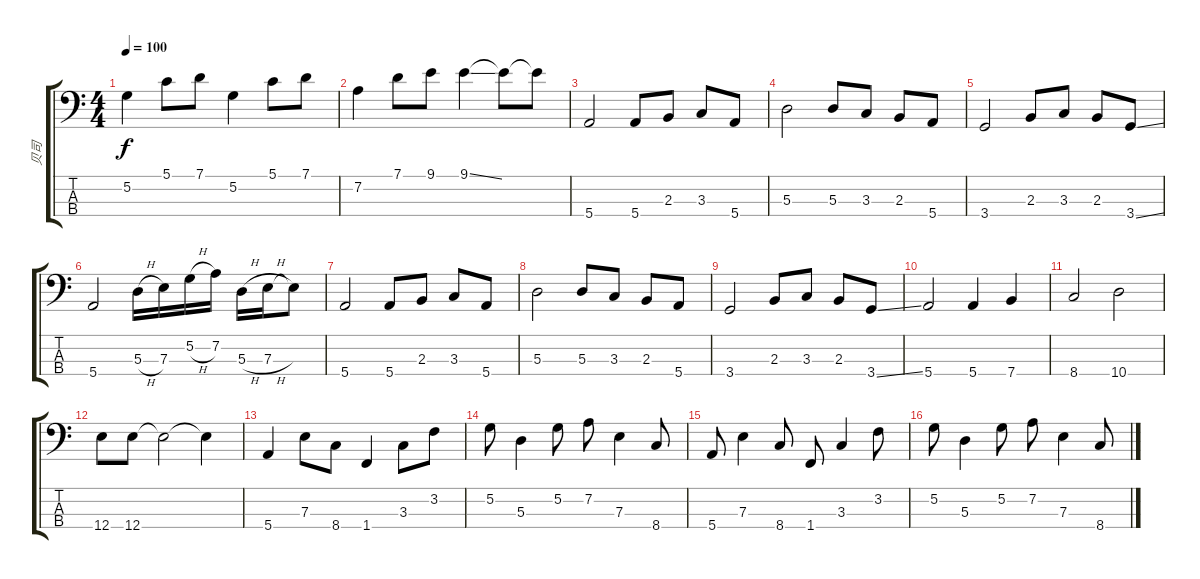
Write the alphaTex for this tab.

\track ("贝司" "贝司") {instrument electricbassfinger}
\staff {score tabs}
\tuning (G2 D2 A1 E1) {hide}
\ts (4 4)
\tempo 100
\clef f4
\ks c
5.2.4{dy f} 5.1.8 7.1.8 5.2.4 5.1.8 7.1.8 |
7.2.4 7.1.8 9.1.8 9.1{ss}.4 9.1{t}.8 9.1{t}.8 |
5.4.2 5.4.8 2.3.8 3.3.8 5.4.8 |
5.3.2 5.3.8 3.3.8 2.3.8 5.4.8 |
3.4.2 2.3.8 3.3.8 2.3.8 3.4{ss}.8 |
5.4.2 5.3{h}.16 7.3.16 5.2{h}.16 7.2.16 5.3{h}.16 7.3{h}.16 7.3{t}.8 |
5.4.2 5.4.8 2.3.8 3.3.8 5.4.8 |
5.3.2 5.3.8 3.3.8 2.3.8 5.4.8 |
3.4.2 2.3.8 3.3.8 2.3.8 3.4{ss}.8 |
5.4.2 5.4.4 7.4.4 |
8.4.2 10.4.2 |
12.4.8 12.4.8 12.4{t}.2 12.4{t}.4 |
5.4.4 7.3.8 8.4.8 1.4.4 3.3.8 3.2.8 |
5.2.8 5.3.4 5.2.8 7.2.8 7.3.4 8.4.8 |
5.4.8 7.3.4 8.4.8 1.4.8 3.3.4 3.2.8 |
5.2.8 5.3.4 5.2.8 7.2.8 7.3.4 8.4.8
